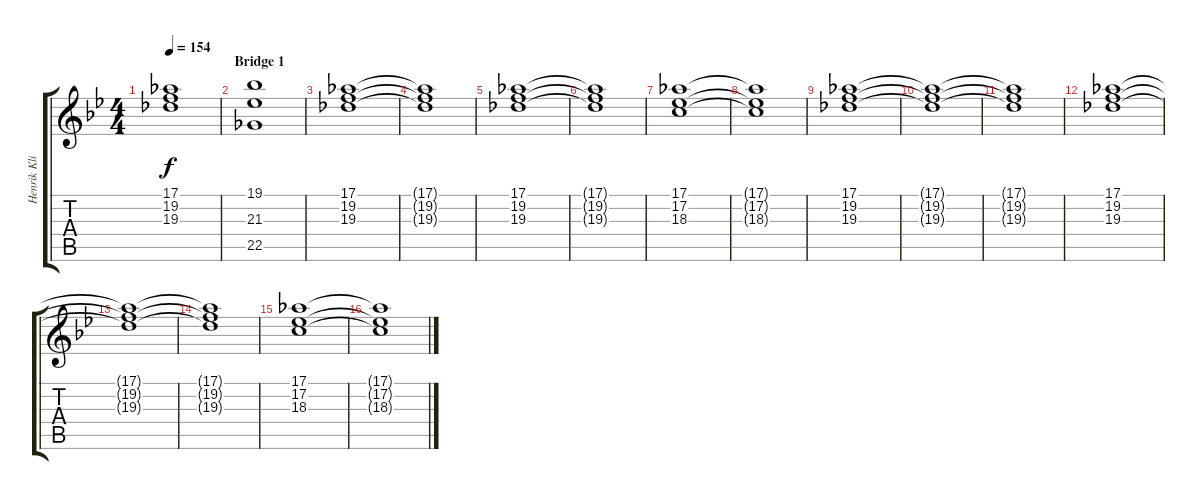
\track ("Henrik Klingenberg " "Henrik Kli") {instrument stringensemble1}
\staff {score tabs}
\tuning (Eb4 Bb3 Gb3 Db3 Ab2 Eb2) {hide}
\ts (4 4)
\tempo 154
\clef g2
\ks gminor
(17.1 19.2 19.3).1{dy f} |
\section ("" "Bridge 1")
(19.1 21.3 22.5).1 |
(17.1 19.2 19.3).1 |
(17.1{t} 19.2{t} 19.3{t}).1 |
(17.1 19.2 19.3).1 |
(17.1{t} 19.2{t} 19.3{t}).1 |
(17.1 17.2 18.3).1 |
(17.1{t} 17.2{t} 18.3{t}).1 |
(17.1 19.2 19.3).1 |
(17.1{t} 19.2{t} 19.3{t}).1 |
(17.1{t} 19.2{t} 19.3{t}).1 |
(17.1 19.2 19.3).1 |
(17.1{t} 19.2{t} 19.3{t}).1 |
(17.1{t} 19.2{t} 19.3{t}).1 |
(17.1 17.2 18.3).1 |
(17.1{t} 17.2{t} 18.3{t}).1
